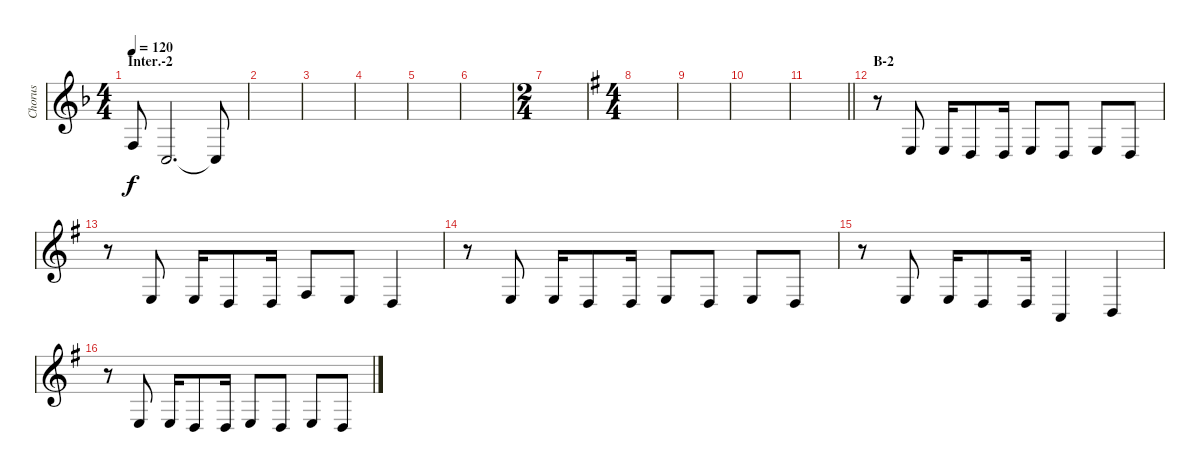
\track ("Chorus" "Chorus") {instrument violin}
\staff {score}
\tuning (E4 B3 G3 D3 A2 E2) {hide}
\ts (4 4)
\section ("" "Inter.-2")
\tempo 120
\clef g2
\ks f
3.4{t}.8{dy f} 3.5.2{d} 3.5{t}.8 |
|
|
|
|
|
\ts (2 4)
|
\ts (4 4)
\ks g
|
|
|
\barLineRight lightlight
|
\section ("" "B-2")
r.8 2.4.8 2.4.16 0.4.8 0.4.16 2.4.8 0.4.8 2.4.8 0.4.8 |
r.8 2.4.8 2.4.16 0.4.8 0.4.16 4.4.8 2.4.8 0.4.4 |
r.8 2.4.8 2.4.16 0.4.8 0.4.16 2.4.8 0.4.8 2.4.8 0.4.8 |
r.8 2.4.8 2.4.16 0.4.8 0.4.16 0.5.4 2.5.4 |
r.8 2.4.8 2.4.16 0.4.8 0.4.16 2.4.8 0.4.8 2.4.8 0.4.8
